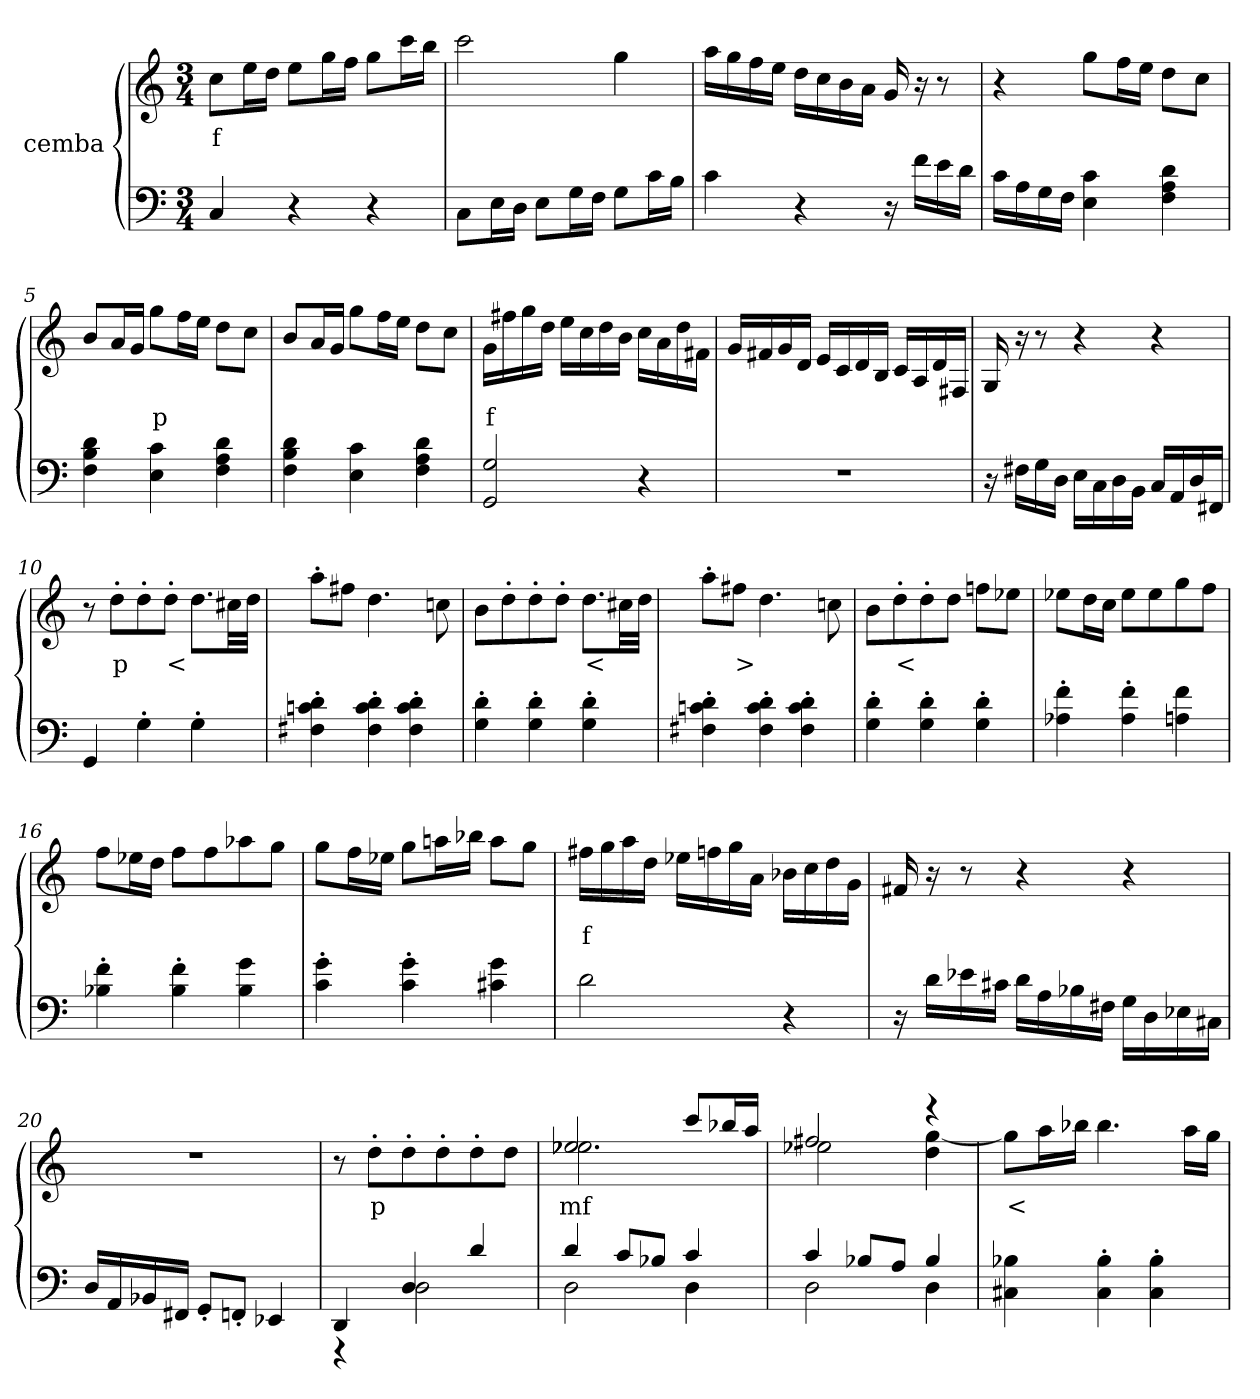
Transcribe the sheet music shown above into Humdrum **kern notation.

**kern	**kern	**text
*part2	*part1	*part1
*staff2	*staff1	*staff1
*I"cemba	*I"cemba	*
*clefF4	*clefG2	*
*k[]	*k[]	*
*C:	*C:	*
*M3/4	*M3/4	*
=1	=1	=1
4C/	8cc\L	f
.	16ee\L	.
.	16dd\JJ	.
4r	8ee\L	.
.	16gg\L	.
.	16ff\JJ	.
4r	8gg\L	.
.	16ccc\L	.
.	16bb\JJ	.
=2	=2	=2
8C\L	2ccc\	.
16E\L	.	.
16D\JJ	.	.
8E\L	.	.
16G\L	.	.
16F\JJ	.	.
8G\L	4gg\	.
16c\L	.	.
16B\JJ	.	.
=3	=3	=3
4c\	16aa\LL	.
.	16gg\	.
.	16ff\	.
.	16ee\JJ	.
4r	16dd\LL	.
.	16cc\	.
.	16b\	.
.	16a\JJ	.
16r	16g/	.
16f\LL	16r	.
16e\	8r	.
16d\JJ	.	.
=4	=4	=4
16c\LL	4r	.
16A\	.	.
16G\	.	.
16F\JJ	.	.
4E\ 4c\	8gg\L	.
.	16ff\L	.
.	16ee\JJ	.
4F\ 4A\ 4d\	8dd\L	.
.	8cc\J	.
=5	=5	=5
4F\ 4B\ 4d\	8b/L	.
.	16a/L	.
.	16g/JJ	.
4E\ 4c\	8gg\L	p
.	16ff\L	.
.	16ee\JJ	.
4F\ 4A\ 4d\	8dd\L	.
.	8cc\J	.
=6	=6	=6
4F\ 4B\ 4d\	8b/L	.
.	16a/L	.
.	16g/JJ	.
4E\ 4c\	8gg\L	.
.	16ff\L	.
.	16ee\JJ	.
4F\ 4A\ 4d\	8dd\L	.
.	8cc\J	.
=7	=7	=7
2GG/ 2G/	16g\LL	f
.	16ff#X\	.
.	16gg\	.
.	16dd\JJ	.
.	16ee\LL	.
.	16cc\	.
.	16dd\	.
.	16b\JJ	.
4r	16cc\LL	.
.	16a\	.
.	16dd\	.
.	16f#\JJ	.
=8	=8	=8
2.r	16g/LL	.
.	16f#X/	.
.	16g/	.
.	16d/JJ	.
.	16e/LL	.
.	16c/	.
.	16d/	.
.	16B/JJ	.
.	16c/LL	.
.	16A/	.
.	16d/	.
.	16F#/JJ	.
=9	=9	=9
16r	16G/	.
16F#X\LL	16r	.
16G\	8r	.
16D\JJ	.	.
16E\LL	4r	.
16C\	.	.
16D\	.	.
16BB\JJ	.	.
16C/LL	4r	.
16AA/	.	.
16D/	.	.
16FF#/JJ	.	.
=10	=10	=10
4GG/	8r	.
.	8dd'>\L	p
4G'>\	8dd'>\	.
.	8dd'>\J	<
4G'>\	8.dd\L	.
.	32cc#X\LL	.
.	32dd\JJJ	.
=11	=11	=11
4F#X\'> 4cn\'> 4d\'>	8aa'>\L	.
.	8ff#X\J	.
4F#\'> 4c\'> 4d\'>	4.dd\	.
4F#\'> 4c\'> 4d\'>	.	.
.	8ccn\	.
=12	=12	=12
4G\'> 4d\'>	8b\L	.
.	8dd'>\	.
4G\'> 4d\'>	8dd'>\	.
.	8dd'>\J	.
4G\'> 4d\'>	8.dd\L	<
.	32cc#X\LL	.
.	32dd\JJJ	.
=13	=13	=13
4F#X\'> 4cn\'> 4d\'>	8aa'>\L	.
.	8ff#X\J	>
4F#\'> 4c\'> 4d\'>	4.dd\	.
4F#\'> 4c\'> 4d\'>	.	.
.	8ccn\	.
=14	=14	=14
4G\'> 4d\'>	8b\L	.
.	8dd'>\	<
4G\'> 4d\'>	8dd'>\	.
.	8dd\J	.
4G\'> 4d\'>	8ffn\L	.
.	8ee-X\J	.
=15	=15	=15
4A-X\'> 4f\'>	8ee-X\L	.
.	16dd\L	.
.	16cc\JJ	.
4A-\'> 4f\'>	8ee-\L	.
.	8ee-\	.
4An\ 4f\	8gg\	.
.	8ff\J	.
=16	=16	=16
4B-X\'> 4f\'>	8ff\L	.
.	16ee-X\L	.
.	16dd\JJ	.
4B-\'> 4f\'>	8ff\L	.
.	8ff\	.
4B-\ 4g\	8aa-X\	.
.	8gg\J	.
=17	=17	=17
4c\'> 4g\'>	8gg\L	.
.	16ff\L	.
.	16ee-X\JJ	.
4c\'> 4g\'>	8gg\L	.
.	16aan\L	.
.	16bb-X\JJ	.
4c#X\ 4g\	8aa\L	.
.	8gg\J	.
=18	=18	=18
2d\	16ff#X\LL	f
.	16gg\	.
.	16aa\	.
.	16dd\JJ	.
.	16ee-X\LL	.
.	16ffn\	.
.	16gg\	.
.	16a\JJ	.
4r	16b-X\LL	.
.	16cc\	.
.	16dd\	.
.	16g\JJ	.
=19	=19	=19
16r	16f#X/	.
16d\LL	16r	.
16e-X\	8r	.
16c#X\JJ	.	.
16d\LL	4r	.
16A\	.	.
16B-X\	.	.
16F#X\JJ	.	.
16G\LL	4r	.
16D\	.	.
16E-\	.	.
16C#\JJ	.	.
=20	=20	=20
16D/LL	2.r	.
16AA/	.	.
16BB-X/	.	.
16FF#X/JJ	.	.
8GG'>/L	.	.
8FFn'>/J	.	.
4EE-X/	.	.
=21	=21	=21
*^	*	*
4DD/	4r	8r	.
.	.	8dd'>\L	p
4D/	2D\	8dd'>\	.
.	.	8dd'>\	.
4d/	.	8dd'>\	.
.	.	8dd\J	.
=22	=22	=22	=22
*	*	*^	*
4d/	2D\	2ee-X/	2.ee-\	mf
8c/L	.	.	.	.
8B-X/J	.	.	.	.
4c/	4D\	8ccc/L	.	.
.	.	16bb-X/L	.	.
.	.	16aa/JJ	.	.
=23	=23	=23	=23	=23
4c/	2D\	2ff#X/	2ee-X\	.
8B-X/L	.	.	.	.
8A/J	.	.	.	.
4B-/	4D\	4r	4dd\ [4gg\	.
*v	*v	*	*	*
*	*v	*v	*
=24	=24	=24
4C#X\ 4B-X\	8gg\L]	<
.	16aa\L	.
.	16bb-X\JJ	.
4C#\'> 4B-\'>	4.bb-\	.
4C#\'> 4B-\'>	.	.
.	16aa\LL	.
.	16gg\JJ	.
=	=	=
*-	*-	*-
